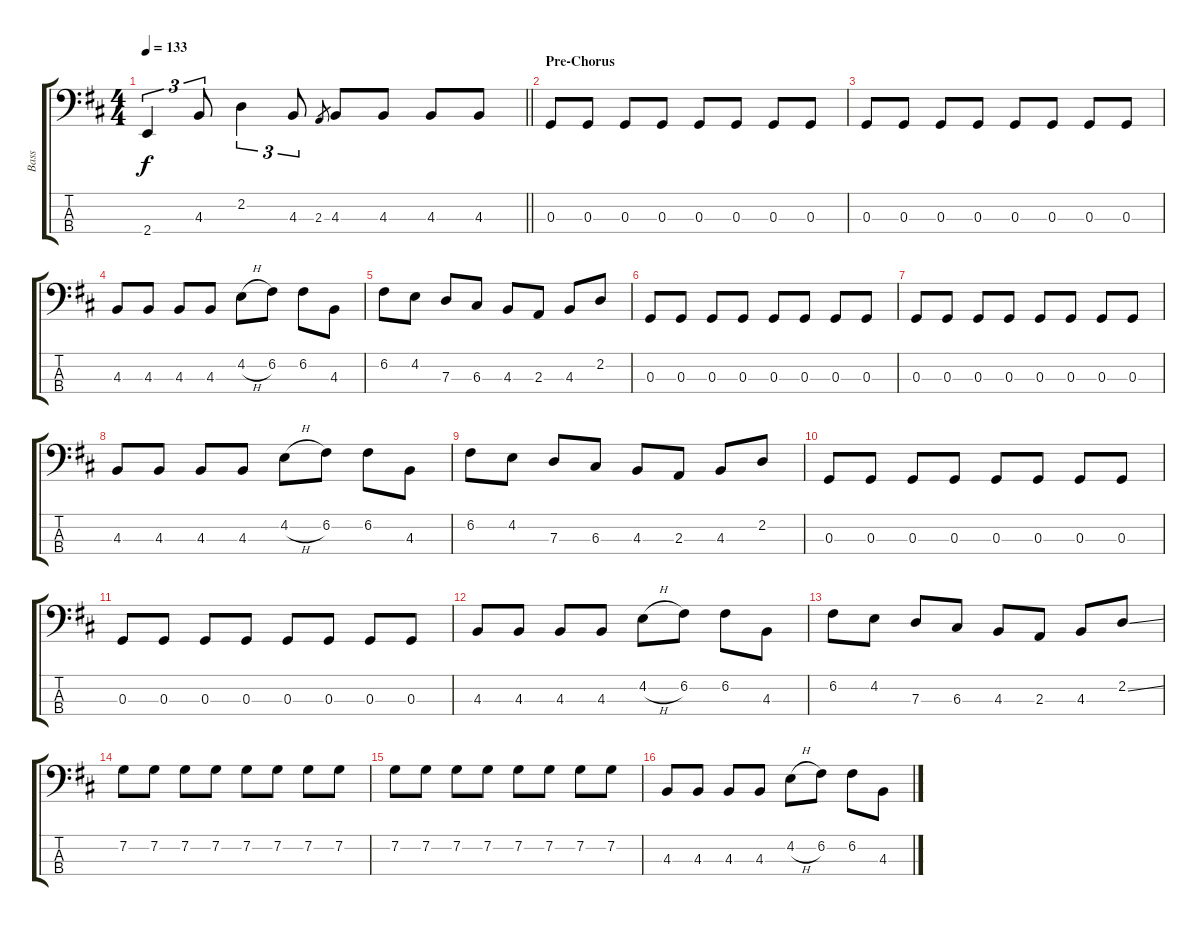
\track ("Bass" "Bass") {instrument electricbassfinger}
\staff {score tabs}
\tuning (F2 C2 G1 D1) {hide}
\ts (4 4)
\tempo 133
\clef f4
\barLineRight lightlight
\ks d
2.4.4{tu (3 2) dy f} 4.3.8{tu (3 2)} 2.2.4{tu (3 2)} 4.3.8{tu (3 2)} 2.3.8{gr} 4.3.8 4.3.8 4.3.8 4.3.8 |
\section ("" "Pre-Chorus")
0.3.8 0.3.8 0.3.8 0.3.8 0.3.8 0.3.8 0.3.8 0.3.8 |
0.3.8 0.3.8 0.3.8 0.3.8 0.3.8 0.3.8 0.3.8 0.3.8 |
4.3.8 4.3.8 4.3.8 4.3.8 4.2{h}.8 6.2.8 6.2.8 4.3.8 |
6.2.8 4.2.8 7.3.8 6.3.8 4.3.8 2.3.8 4.3.8 2.2.8 |
0.3.8 0.3.8 0.3.8 0.3.8 0.3.8 0.3.8 0.3.8 0.3.8 |
0.3.8 0.3.8 0.3.8 0.3.8 0.3.8 0.3.8 0.3.8 0.3.8 |
4.3.8 4.3.8 4.3.8 4.3.8 4.2{h}.8 6.2.8 6.2.8 4.3.8 |
6.2.8 4.2.8 7.3.8 6.3.8 4.3.8 2.3.8 4.3.8 2.2.8 |
0.3.8 0.3.8 0.3.8 0.3.8 0.3.8 0.3.8 0.3.8 0.3.8 |
0.3.8 0.3.8 0.3.8 0.3.8 0.3.8 0.3.8 0.3.8 0.3.8 |
4.3.8 4.3.8 4.3.8 4.3.8 4.2{h}.8 6.2.8 6.2.8 4.3.8 |
6.2.8 4.2.8 7.3.8 6.3.8 4.3.8 2.3.8 4.3.8 2.2{ss}.8 |
7.2.8 7.2.8 7.2.8 7.2.8 7.2.8 7.2.8 7.2.8 7.2.8 |
7.2.8 7.2.8 7.2.8 7.2.8 7.2.8 7.2.8 7.2.8 7.2.8 |
4.3.8 4.3.8 4.3.8 4.3.8 4.2{h}.8 6.2.8 6.2.8 4.3.8
